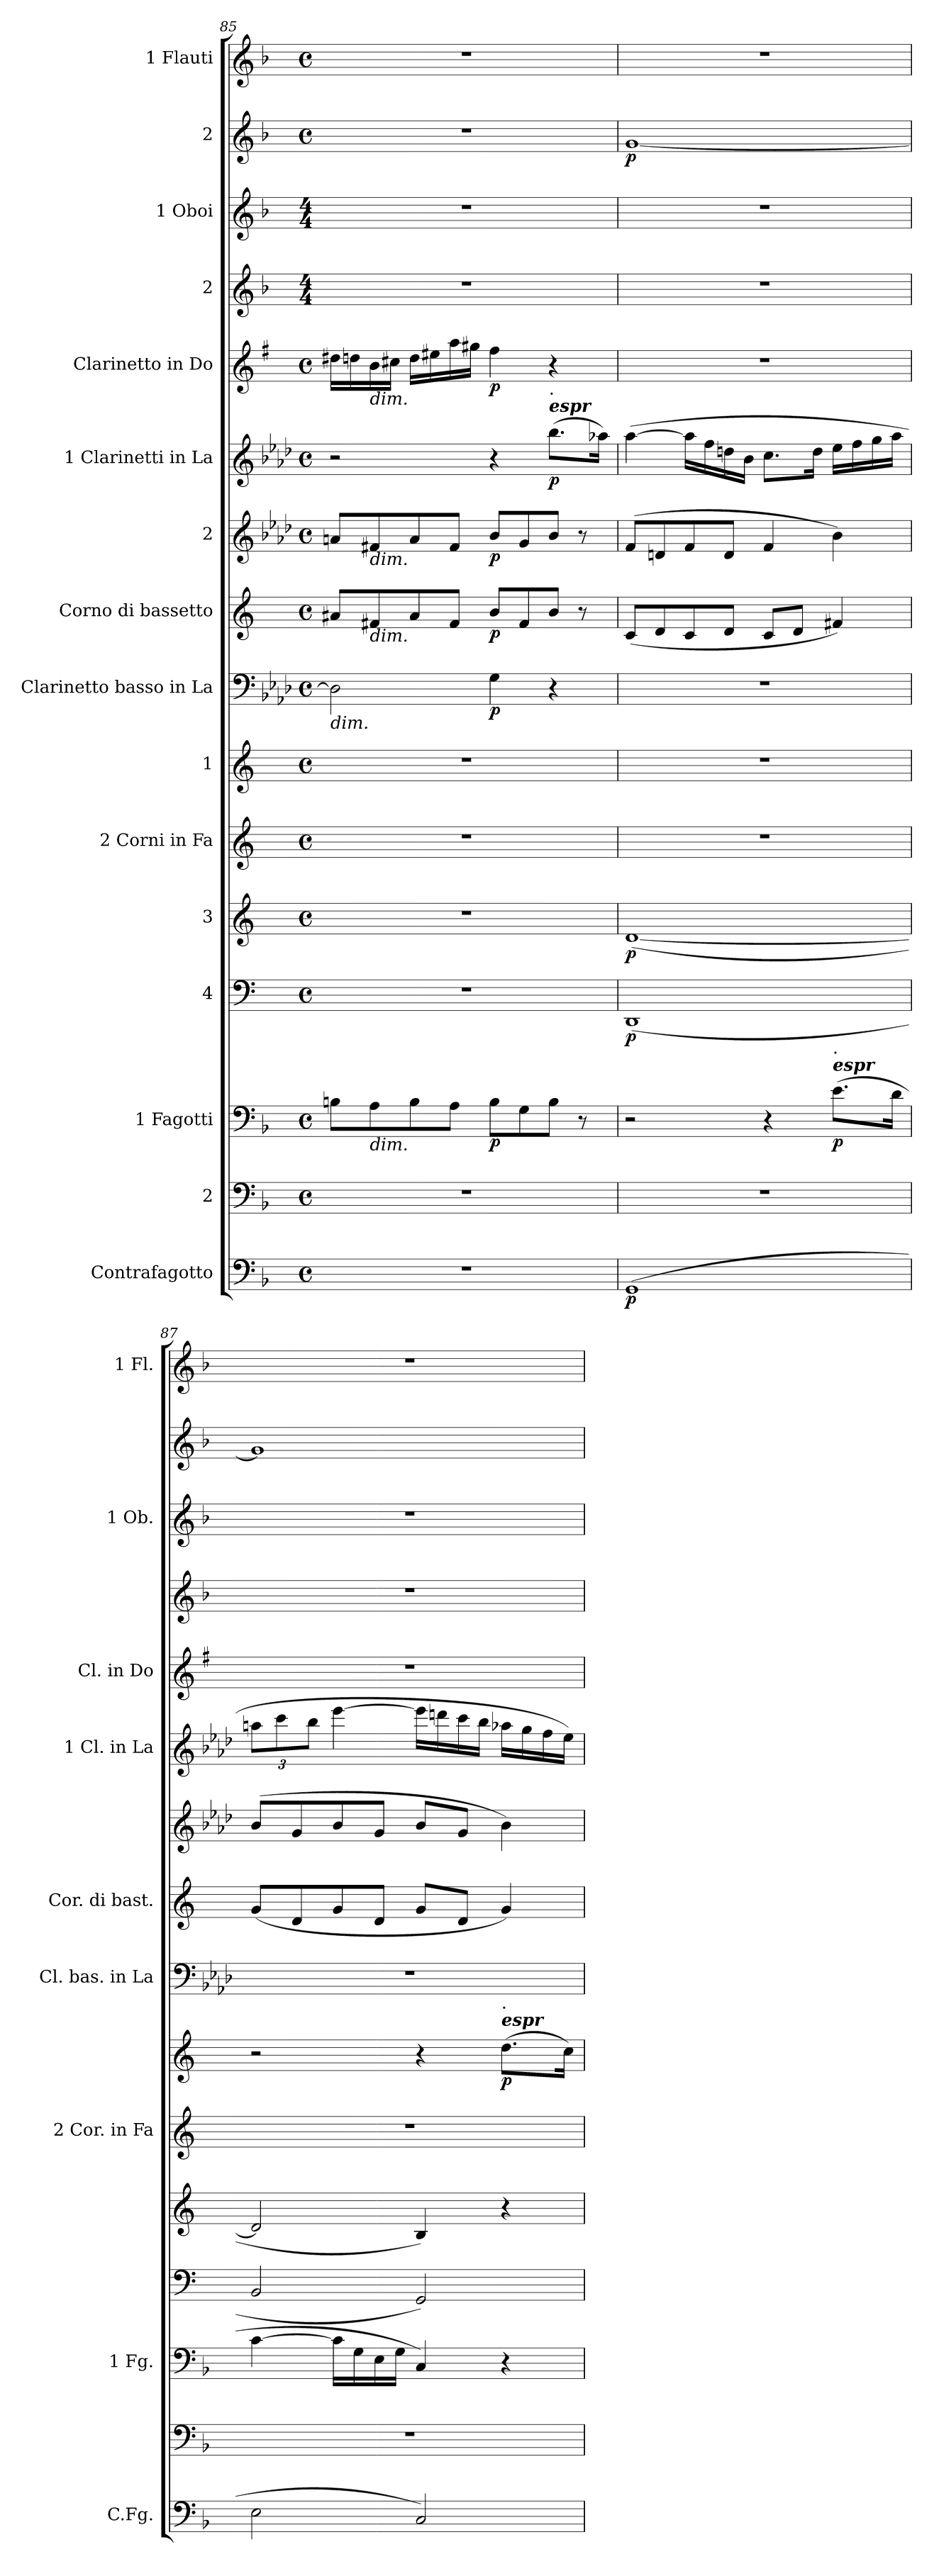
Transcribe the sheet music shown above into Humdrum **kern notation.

**kern	**dynam	**kern	**kern	**dynam	**kern	**dynam	**kern	**dynam	**kern	**kern	**dynam	**kern	**dynam	**kern	**dynam	**kern	**dynam	**kern	**dynam	**kern	**dynam	**kern	**kern	**kern	**dynam	**kern
*part16	*part16	*part15	*part14	*part14	*part13	*part13	*part12	*part12	*part11	*part10	*part10	*part9	*part9	*part8	*part8	*part7	*part7	*part6	*part6	*part5	*part5	*part4	*part3	*part2	*part2	*part1
*staff16	*staff16	*staff15	*staff14	*staff14	*staff13	*staff13	*staff12	*staff12	*staff11	*staff10	*staff10	*staff9	*staff9	*staff8	*staff8	*staff7	*staff7	*staff6	*staff6	*staff5	*staff5	*staff4	*staff3	*staff2	*staff2	*staff1
*I"Contrafagotto	*	*I"2	*I"1  Fagotti	*	*I"4	*	*I"3	*	*I"2  Corni in Fa	*I"1	*	*I"Clarinetto basso in La	*	*I"Corno di bassetto	*	*I"2	*	*I"1  Clarinetti in La	*	*I"Clarinetto in Do	*	*I"2	*I"1  Oboi	*I"2	*	*I"1  Flauti
*I'C.Fg.	*	*	*I'1  Fg.	*	*	*	*	*	*I'2  Cor. in Fa	*	*	*I'Cl. bas. in La	*	*I'Cor. di bast.	*	*	*	*I'1  Cl. in La	*	*I'Cl. in Do	*	*	*I'1  Ob.	*	*	*I'1  Fl.
*clefF4	*	*clefF4	*clefF4	*	*clefF4	*	*clefG2	*	*clefG2	*clefG2	*	*clefF4	*	*clefG2	*	*clefG2	*	*clefG2	*	*clefG2	*	*clefG2	*clefG2	*clefG2	*	*clefG2
*ITrd7c12	*	*	*	*	*ITrd4c7	*	*ITrd4c7	*	*ITrd4c7	*ITrd4c7	*	*ITrd2c3	*	*ITrd4c7	*	*ITrd2c3	*	*ITrd2c3	*	*ITrd1c2	*	*	*	*	*	*
*k[b-]	*	*k[b-]	*k[b-]	*	*k[b-]	*	*k[b-]	*	*k[b-]	*k[b-]	*	*k[b-]	*	*k[b-]	*	*k[b-]	*	*k[b-]	*	*k[b-]	*	*k[b-]	*k[b-]	*k[b-]	*	*k[b-]
*M4/4	*	*M4/4	*M4/4	*	*M4/4	*	*M4/4	*	*M4/4	*M4/4	*	*M4/4	*	*M4/4	*	*M4/4	*	*M4/4	*	*M4/4	*	*M4/4	*M4/4	*M4/4	*	*M4/4
*met(c)	*	*met(c)	*met(c)	*	*met(c)	*	*met(c)	*	*met(c)	*met(c)	*	*met(c)	*	*met(c)	*	*met(c)	*	*met(c)	*	*met(c)	*	*	*	*met(c)	*	*met(c)
=85	=85	=85	=85	=85	=85	=85	=85	=85	=85	=85	=85	=85	=85	=85	=85	=85	=85	=85	=85	=85	=85	=85	=85	=85	=85	=85
!	!	!	!	!	!	!	!	!	!	!	!	!LO:TX:b:i:t=dim.	!	!	!	!	!	!	!	!	!	!	!	!	!	!
1r	.	1r	8Bn\L	.	1r	.	1r	.	1r	1r	.	2BB\]	.	8d#X/L	.	8f#X/L	.	2r	.	16cc#X\LL	.	1r	1r	1r	.	1r
.	.	.	.	.	.	.	.	.	.	.	.	.	.	.	.	.	.	.	.	16ccn\	.	.	.	.	.	.
!	!	!	!	!	!	!	!	!	!	!	!	!	!	!	!	!	!	!	!	!LO:TX:b:i:t=dim.	!	!	!	!	!	!
!	!	!	!	!	!	!	!	!	!	!	!	!	!	!	!	!LO:TX:b:i:t=dim.	!	!	!	!	!	!	!	!	!	!
!	!	!	!	!	!	!	!	!	!	!	!	!	!	!LO:TX:b:i:t=dim.	!	!	!	!	!	!	!	!	!	!	!	!
!	!	!	!LO:TX:b:i:t=dim.	!	!	!	!	!	!	!	!	!	!	!	!	!	!	!	!	!	!	!	!	!	!	!
.	.	.	8A\	.	.	.	.	.	.	.	.	.	.	8Bn/	.	8d#X/	.	.	.	16a\	.	.	.	.	.	.
.	.	.	.	.	.	.	.	.	.	.	.	.	.	.	.	.	.	.	.	16bn\JJ	.	.	.	.	.	.
.	.	.	8B\	.	.	.	.	.	.	.	.	.	.	8d#/	.	8f#/	.	.	.	16cc\LL	.	.	.	.	.	.
.	.	.	.	.	.	.	.	.	.	.	.	.	.	.	.	.	.	.	.	16dd#X\	.	.	.	.	.	.
.	.	.	8A\J	.	.	.	.	.	.	.	.	.	.	8B/J	.	8d#/J	.	.	.	16gg\	.	.	.	.	.	.
.	.	.	.	.	.	.	.	.	.	.	.	.	.	.	.	.	.	.	.	16ff#X\JJ	.	.	.	.	.	.
!	!	!	!	!LO:DY:b	!	!	!	!	!	!	!	!	!LO:DY:b	!	!LO:DY:b	!	!LO:DY:b	!	!	!	!LO:DY:b	!	!	!	!	!
.	.	.	8B\L	p	.	.	.	.	.	.	.	4E\	p	8e/L	p	8g/L	p	4r	.	4ee\	p	.	.	.	.	.
.	.	.	8G\	.	.	.	.	.	.	.	.	.	.	8B/	.	8e/	.	.	.	.	.	.	.	.	.	.
!	!	!	!	!	!	!	!	!	!	!	!	!	!	!	!	!	!	!LO:TX:a:Bi:t=espr	!	!	!	!	!	!	!	!
!	!	!	!	!	!	!	!	!	!	!	!	!	!	!	!	!	!	!LO:TX:a:t=.	!	!	!	!	!	!	!	!
!	!	!	!	!	!	!	!	!	!	!	!	!	!	!	!	!	!	!	!LO:DY:b	!	!	!	!	!	!	!
.	.	.	8B\J	.	.	.	.	.	.	.	.	4r	.	8e/J	.	8g/J	.	(8.gg\L	p	4r	.	.	.	.	.	.
.	.	.	8r	.	.	.	.	.	.	.	.	.	.	8r	.	8r	.	.	.	.	.	.	.	.	.	.
.	.	.	.	.	.	.	.	.	.	.	.	.	.	.	.	.	.	16ffn\Jk)	.	.	.	.	.	.	.	.
=86	=86	=86	=86	=86	=86	=86	=86	=86	=86	=86	=86	=86	=86	=86	=86	=86	=86	=86	=86	=86	=86	=86	=86	=86	=86	=86
!	!LO:DY:b	!	!	!	!	!LO:DY:b	!	!LO:DY:b	!	!	!	!	!	!	!	!	!	!	!	!	!	!	!	!	!LO:DY:b	!
(1GGG	p	1r	2r	.	(1GGG	p	([1G	p	1r	1r	.	1r	.	(8F/L	.	(8d/L	.	([4ff\	.	1r	.	1r	1r	[1g	p	1r
.	.	.	.	.	.	.	.	.	.	.	.	.	.	8G/	.	8Bn/	.	.	.	.	.	.	.	.	.	.
.	.	.	.	.	.	.	.	.	.	.	.	.	.	8F/	.	8d/	.	16ff\LL]	.	.	.	.	.	.	.	.
.	.	.	.	.	.	.	.	.	.	.	.	.	.	.	.	.	.	16dd\	.	.	.	.	.	.	.	.
.	.	.	.	.	.	.	.	.	.	.	.	.	.	8G/J	.	8B/J	.	16bn\	.	.	.	.	.	.	.	.
.	.	.	.	.	.	.	.	.	.	.	.	.	.	.	.	.	.	16g\JJ	.	.	.	.	.	.	.	.
.	.	.	4r	.	.	.	.	.	.	.	.	.	.	8F/L	.	4d/	.	8.a\L	.	.	.	.	.	.	.	.
.	.	.	.	.	.	.	.	.	.	.	.	.	.	8G/J	.	.	.	.	.	.	.	.	.	.	.	.
.	.	.	.	.	.	.	.	.	.	.	.	.	.	.	.	.	.	16b\Jk	.	.	.	.	.	.	.	.
!	!	!	!LO:TX:a:Bi:t=espr	!	!	!	!	!	!	!	!	!	!	!	!	!	!	!	!	!	!	!	!	!	!	!
!	!	!	!LO:TX:a:t=.	!	!	!	!	!	!	!	!	!	!	!	!	!	!	!	!	!	!	!	!	!	!	!
!	!	!	!	!LO:DY:b	!	!	!	!	!	!	!	!	!	!	!	!	!	!	!	!	!	!	!	!	!	!
.	.	.	(8.e\L	p	.	.	.	.	.	.	.	.	.	4Bn/)	.	4g\)	.	16cc\LL	.	.	.	.	.	.	.	.
.	.	.	.	.	.	.	.	.	.	.	.	.	.	.	.	.	.	16dd\	.	.	.	.	.	.	.	.
.	.	.	.	.	.	.	.	.	.	.	.	.	.	.	.	.	.	16ee\	.	.	.	.	.	.	.	.
.	.	.	16d\Jk	.	.	.	.	.	.	.	.	.	.	.	.	.	.	16ff\JJ	.	.	.	.	.	.	.	.
!!LO:PB:g=z
=87	=87	=87	=87	=87	=87	=87	=87	=87	=87	=87	=87	=87	=87	=87	=87	=87	=87	=87	=87	=87	=87	=87	=87	=87	=87	=87
*	*	*	*	*	*	*	*	*	*	*	*	*	*	*	*	*	*	*Xbrackettup	*	*	*	*	*	*	*	*
2EE\	.	1r	[4c\	.	2EE/	.	2G/]	.	1r	2r	.	1r	.	(8c/L	.	(8g/L	.	12ff#X\L	.	1r	.	1r	1r	1g]	.	1r
.	.	.	.	.	.	.	.	.	.	.	.	.	.	.	.	.	.	12aa\	.	.	.	.	.	.	.	.
.	.	.	.	.	.	.	.	.	.	.	.	.	.	8G/	.	8e/	.	.	.	.	.	.	.	.	.	.
.	.	.	.	.	.	.	.	.	.	.	.	.	.	.	.	.	.	12gg\J	.	.	.	.	.	.	.	.
.	.	.	16c\LL]	.	.	.	.	.	.	.	.	.	.	8c/	.	8g/	.	[4ccc\	.	.	.	.	.	.	.	.
.	.	.	16G\	.	.	.	.	.	.	.	.	.	.	.	.	.	.	.	.	.	.	.	.	.	.	.
.	.	.	16E\	.	.	.	.	.	.	.	.	.	.	8G/J	.	8e/J	.	.	.	.	.	.	.	.	.	.
.	.	.	16G\JJ	.	.	.	.	.	.	.	.	.	.	.	.	.	.	.	.	.	.	.	.	.	.	.
2CC/)	.	.	4C/)	.	2CC/)	.	4E/)	.	.	4r	.	.	.	8c/L	.	8g/L	.	16ccc\LL]	.	.	.	.	.	.	.	.
.	.	.	.	.	.	.	.	.	.	.	.	.	.	.	.	.	.	16bbn\	.	.	.	.	.	.	.	.
.	.	.	.	.	.	.	.	.	.	.	.	.	.	8G/J	.	8e/J	.	16aa\	.	.	.	.	.	.	.	.
.	.	.	.	.	.	.	.	.	.	.	.	.	.	.	.	.	.	16gg\JJ	.	.	.	.	.	.	.	.
!	!	!	!	!	!	!	!	!	!	!LO:TX:a:Bi:t=espr	!	!	!	!	!	!	!	!	!	!	!	!	!	!	!	!
!	!	!	!	!	!	!	!	!	!	!LO:TX:a:t=.	!	!	!	!	!	!	!	!	!	!	!	!	!	!	!	!
!	!	!	!	!	!	!	!	!	!	!	!LO:DY:b	!	!	!	!	!	!	!	!	!	!	!	!	!	!	!
.	.	.	4r	.	.	.	4r	.	.	(8.g\L	p	.	.	4c/)	.	4g\)	.	16ffn\LL	.	.	.	.	.	.	.	.
.	.	.	.	.	.	.	.	.	.	.	.	.	.	.	.	.	.	16ee\	.	.	.	.	.	.	.	.
.	.	.	.	.	.	.	.	.	.	.	.	.	.	.	.	.	.	16dd\	.	.	.	.	.	.	.	.
.	.	.	.	.	.	.	.	.	.	16f\Jk)	.	.	.	.	.	.	.	16cc\JJ)	.	.	.	.	.	.	.	.
=	=	=	=	=	=	=	=	=	=	=	=	=	=	=	=	=	=	=	=	=	=	=	=	=	=	=
*-	*-	*-	*-	*-	*-	*-	*-	*-	*-	*-	*-	*-	*-	*-	*-	*-	*-	*-	*-	*-	*-	*-	*-	*-	*-	*-
